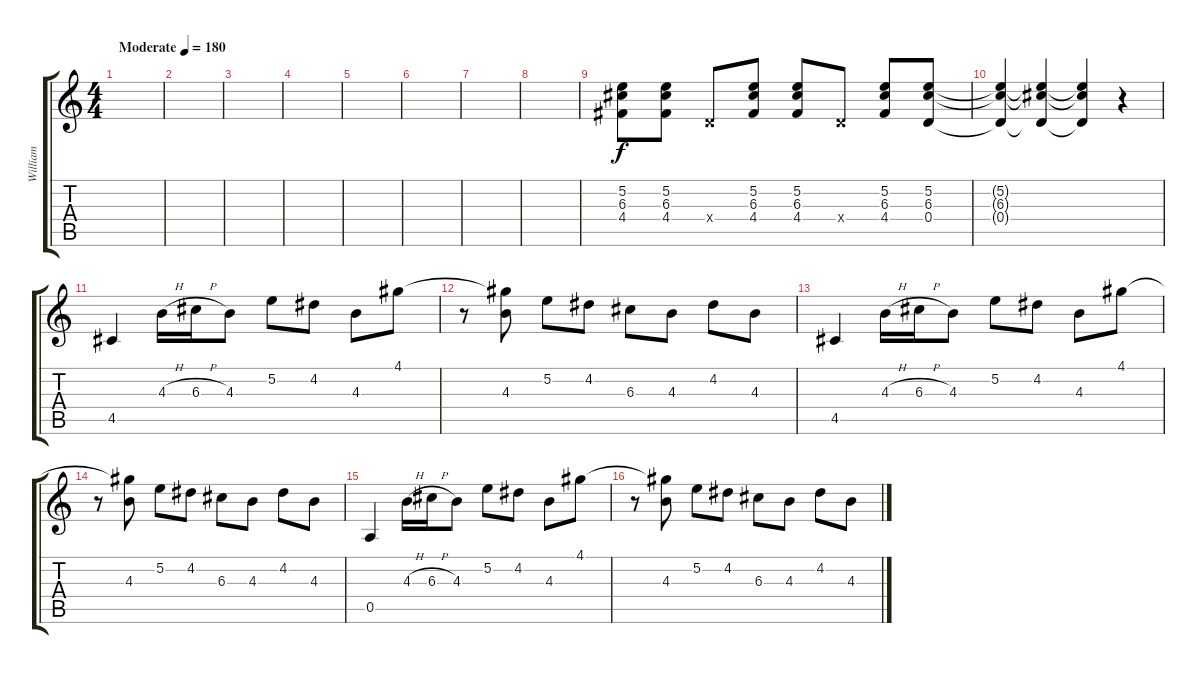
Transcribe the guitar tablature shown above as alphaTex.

\track ("William" "William") {instrument distortionguitar}
\staff {score tabs}
\tuning (E4 B3 G3 D3 A2 D2) {hide}
\ts (4 4)
\tempo (180 "Moderate")
\clef g2
\ks c
|
|
|
|
|
|
|
|
(5.2 6.3 4.4).8 (5.2 6.3 4.4).8 0.4{x}.8 (5.2 6.3 4.4).8 (5.2 6.3 4.4).8 0.4{x}.8 (5.2 6.3 4.4).8 (5.2 6.3 0.4).8 |
(5.2{t} 6.3{t} 0.4{t}).4 (5.2{t} 6.3{t} 0.4{t}).4 (5.2{t} 6.3{t} 0.4{t}).4 r.4 |
4.5.4 4.3{h}.16 6.3{h}.16 4.3.8 5.2.8 4.2.8 4.3.8 4.1.8 |
r.8 (4.1{t} 4.3).8 5.2.8 4.2.8 6.3.8 4.3.8 4.2.8 4.3.8 |
4.5.4 4.3{h}.16 6.3{h}.16 4.3.8 5.2.8 4.2.8 4.3.8 4.1.8 |
r.8 (4.1{t} 4.3).8 5.2.8 4.2.8 6.3.8 4.3.8 4.2.8 4.3.8 |
0.5.4 4.3{h}.16 6.3{h}.16 4.3.8 5.2.8 4.2.8 4.3.8 4.1.8 |
r.8 (4.1{t} 4.3).8 5.2.8 4.2.8 6.3.8 4.3.8 4.2.8 4.3.8
